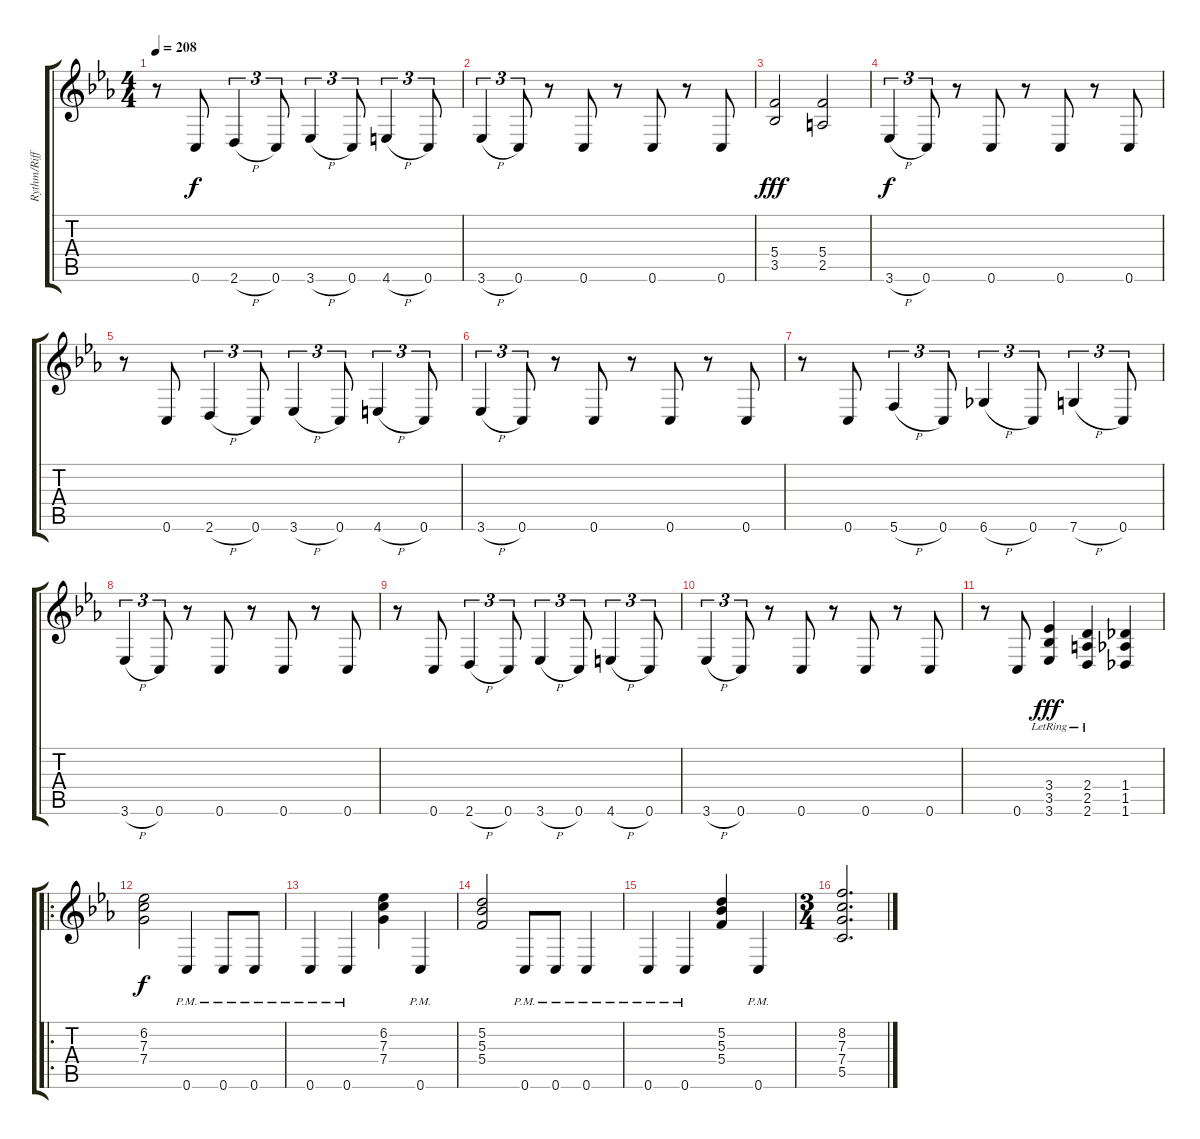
\track ("Rythm/Riff" "Rythm/Riff") {instrument acousticguitarsteel}
\staff {score tabs}
\tuning (D4 A3 F3 C3 G2 C2) {hide}
\ts (4 4)
\tempo 208
\clef g2
\ks cminor
r.8{dy f} 0.6.8 2.6{h}.4{tu (3 2)} 0.6.8{tu (3 2)} 3.6{h}.4{tu (3 2)} 0.6.8{tu (3 2)} 4.6{h}.4{tu (3 2)} 0.6.8{tu (3 2)} |
3.6{h}.4{tu (3 2)} 0.6.8{tu (3 2)} r.8 0.6.8 r.8 0.6.8 r.8 0.6.8 |
(5.4 3.5).2{dy fff} (5.4 2.5).2 |
3.6{h}.4{tu (3 2) dy f} 0.6.8{tu (3 2)} r.8 0.6.8 r.8 0.6.8 r.8 0.6.8 |
r.8 0.6.8 2.6{h}.4{tu (3 2)} 0.6.8{tu (3 2)} 3.6{h}.4{tu (3 2)} 0.6.8{tu (3 2)} 4.6{h}.4{tu (3 2)} 0.6.8{tu (3 2)} |
3.6{h}.4{tu (3 2)} 0.6.8{tu (3 2)} r.8 0.6.8 r.8 0.6.8 r.8 0.6.8 |
r.8 0.6.8 5.6{h}.4{tu (3 2)} 0.6.8{tu (3 2)} 6.6{h}.4{tu (3 2)} 0.6.8{tu (3 2)} 7.6{h}.4{tu (3 2)} 0.6.8{tu (3 2)} |
3.6{h}.4{tu (3 2)} 0.6.8{tu (3 2)} r.8 0.6.8 r.8 0.6.8 r.8 0.6.8 |
r.8 0.6.8 2.6{h}.4{tu (3 2)} 0.6.8{tu (3 2)} 3.6{h}.4{tu (3 2)} 0.6.8{tu (3 2)} 4.6{h}.4{tu (3 2)} 0.6.8{tu (3 2)} |
3.6{h}.4{tu (3 2)} 0.6.8{tu (3 2)} r.8 0.6.8 r.8 0.6.8 r.8 0.6.8 |
r.8 0.6.8 (3.4{lr} 3.5{lr} 3.6{lr}).4{dy fff} (2.4{lr} 2.5{lr} 2.6{lr}).4 (1.4 1.5 1.6).4 |
\ro
(6.2 7.3 7.4).2{dy f} 0.6{pm}.4 0.6{pm}.8 0.6{pm}.8 |
0.6{pm}.4 0.6{pm}.4 (6.2 7.3 7.4).4 0.6{pm}.4 |
(5.2 5.3 5.4).2 0.6{pm}.8 0.6{pm}.8 0.6{pm}.4 |
0.6{pm}.4 0.6{pm}.4 (5.2 5.3 5.4).4 0.6{pm}.4 |
\ts (3 4)
(8.2 7.3 7.4 5.5).2{d}
